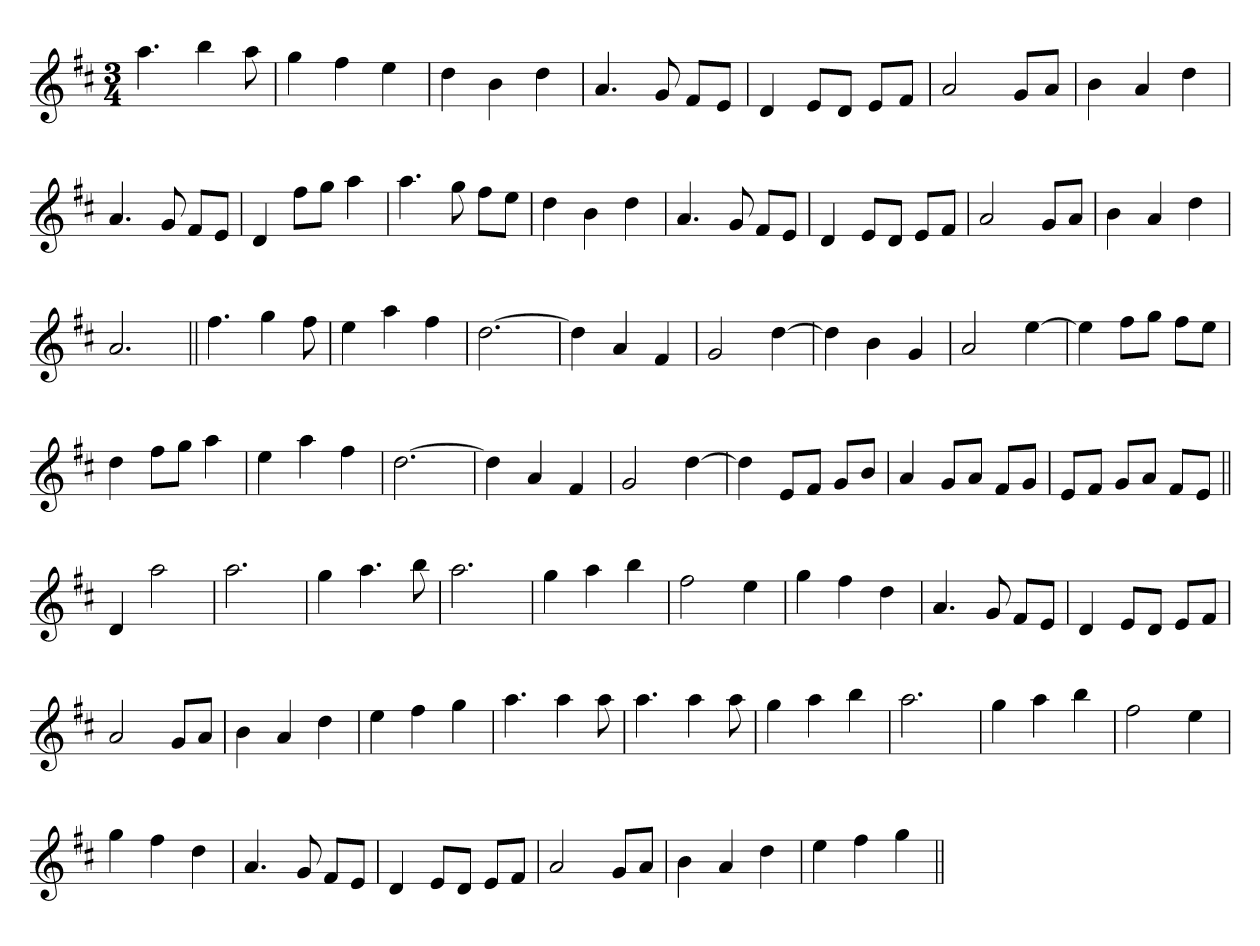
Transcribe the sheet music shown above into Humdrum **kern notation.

**kern
*part1
*staff1
*clefG2
*k[f#c#]
*D:
*M3/4
=1
4.aa
4bb
8aa
=
4gg
4ff#
4ee
=
4dd
4b
4dd
=
4.a
8g
8f#L
8eJ
=
4d
8eL
8dJ
8eL
8f#J
=
2a
8gL
8aJ
=
4b
4a
4dd
=
4.a
8g
8f#L
8eJ
=
4d
8ff#L
8ggJ
4aa
=
4.aa
8gg
8ff#L
8eeJ
=
4dd
4b
4dd
=
4.a
8g
8f#L
8eJ
=
4d
8eL
8dJ
8eL
8f#J
=
2a
8gL
8aJ
=
4b
4a
4dd
=
2.a
=||
4.ff#
4gg
8ff#
=
4ee
4aa
4ff#
=
[2.dd
=
4dd]
4a
4f#
=
2g
[4dd
=
4dd]
4b
4g
=
2a
[4ee
=
4ee]
8ff#L
8ggJ
8ff#L
8eeJ
=
4dd
8ff#L
8ggJ
4aa
=
4ee
4aa
4ff#
=
[2.dd
=
4dd]
4a
4f#
=
2g
[4dd
=
4dd]
8eL
8f#J
8gL
8bJ
=
4a
8gL
8aJ
8f#L
8gJ
=
8eL
8f#J
8gL
8aJ
8f#L
8eJ
=||
4d
2aa
=
2.aa
=
4gg
4.aa
8bb
=
2.aa
=
4gg
4aa
4bb
=
2ff#
4ee
=
4gg
4ff#
4dd
=
4.a
8g
8f#L
8eJ
=
4d
8eL
8dJ
8eL
8f#J
=
2a
8gL
8aJ
=
4b
4a
4dd
=
4ee
4ff#
4gg
=
4.aa
4aa
8aa
=
4.aa
4aa
8aa
=
4gg
4aa
4bb
=
2.aa
=
4gg
4aa
4bb
=
2ff#
4ee
=
4gg
4ff#
4dd
=
4.a
8g
8f#L
8eJ
=
4d
8eL
8dJ
8eL
8f#J
=
2a
8gL
8aJ
=
4b
4a
4dd
=
4ee
4ff#
4gg
=||
*-
